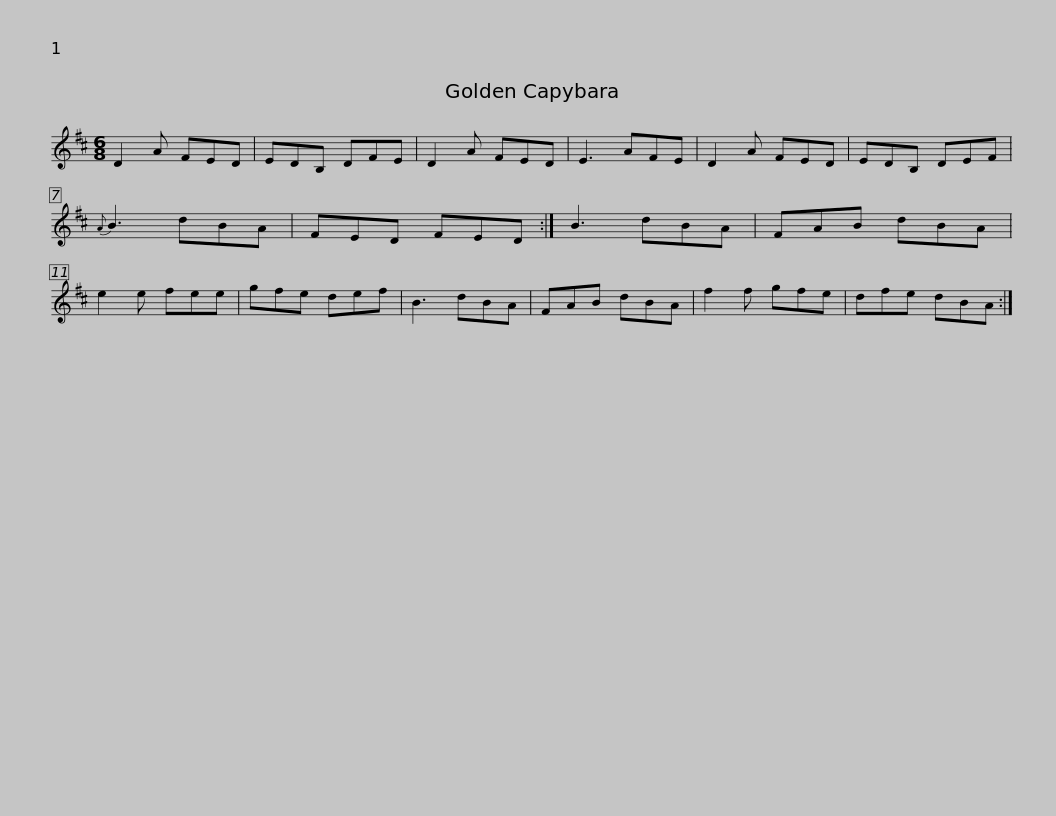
X:1
L:1/8
M:6/8
I:linebreak $
K:D
V:1 treble
V:1
 D2 A FED | EDB, DFE | D2 A FED | E3 AFE | D2 A FED | %5
 EDB, DEF |{A} B3 dBA |$ FED FED :| B3 dBA | FAB dBA | %10
 e2 e fee | gfe def | B3 dBA | FAB dBA | f2 f gfe |$ %15
 dfe dBA :| %16
